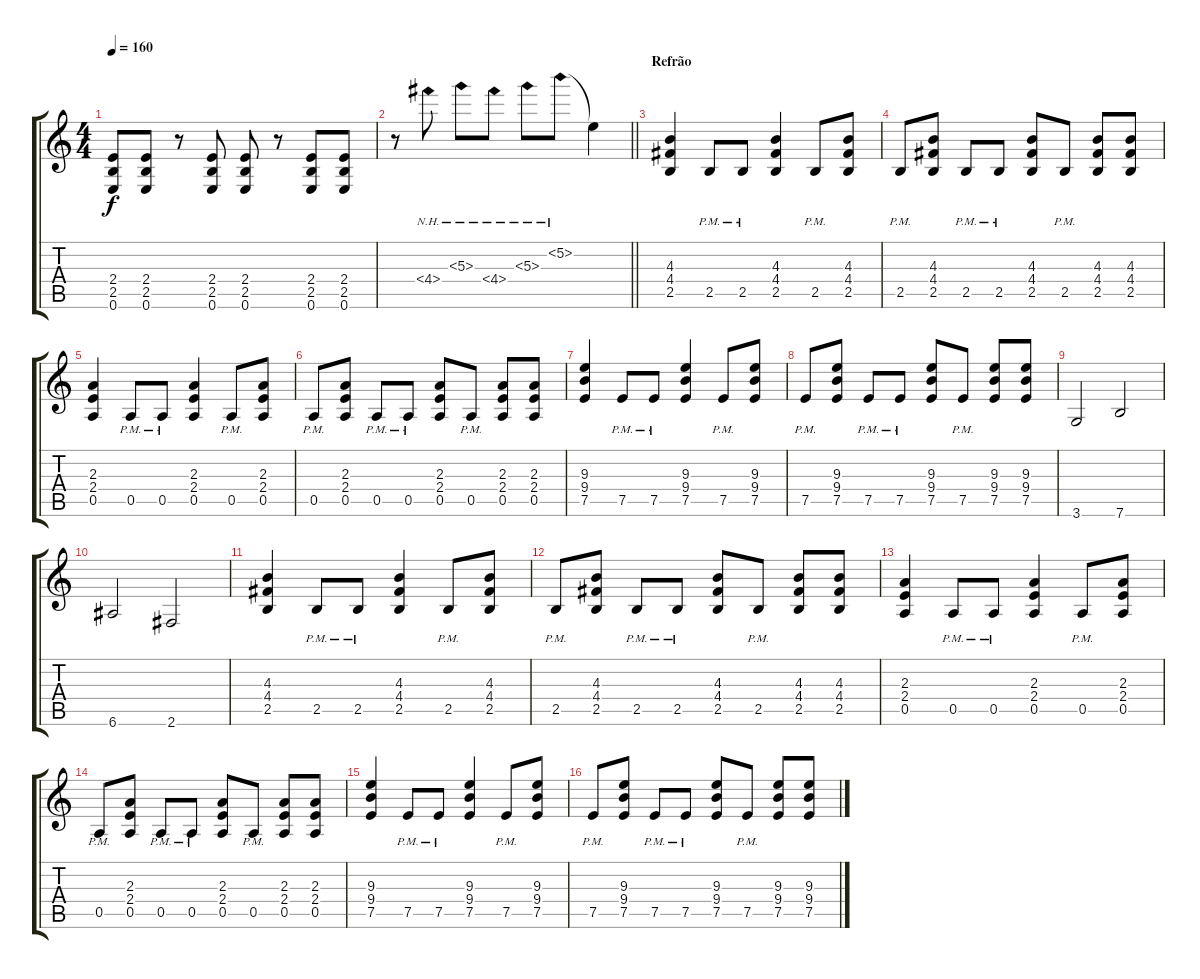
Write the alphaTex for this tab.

\track "" {instrument overdrivenguitar}
\staff {score tabs}
\tuning (E4 B3 G3 D3 A2 E2) {hide}
\ts (4 4)
\tempo 160
\clef g2
\ks c
(2.4 2.5 0.6).8{dy f} (2.4 2.5 0.6).8 r.8 (2.4 2.5 0.6).8 (2.4 2.5 0.6).8 r.8 (2.4 2.5 0.6).8 (2.4 2.5 0.6).8 |
\barLineRight lightlight
r.8 4.4{nh}.8 5.3{nh}.8 4.4{nh}.8 5.3{nh}.8 5.2{nh}.8 5.2{t}.4 |
\section ("" "Refrão")
(4.3 4.4 2.5).4 2.5{pm}.8 2.5{pm}.8 (4.3 4.4 2.5).4 2.5{pm}.8 (4.3 4.4 2.5).8 |
2.5{pm}.8 (4.3 4.4 2.5).8 2.5{pm}.8 2.5{pm}.8 (4.3 4.4 2.5).8 2.5{pm}.8 (4.3 4.4 2.5).8 (4.3 4.4 2.5).8 |
(2.3 2.4 0.5).4 0.5{pm}.8 0.5{pm}.8 (2.3 2.4 0.5).4 0.5{pm}.8 (2.3 2.4 0.5).8 |
0.5{pm}.8 (2.3 2.4 0.5).8 0.5{pm}.8 0.5{pm}.8 (2.3 2.4 0.5).8 0.5{pm}.8 (2.3 2.4 0.5).8 (2.3 2.4 0.5).8 |
(9.3 9.4 7.5).4 7.5{pm}.8 7.5{pm}.8 (9.3 9.4 7.5).4 7.5{pm}.8 (9.3 9.4 7.5).8 |
7.5{pm}.8 (9.3 9.4 7.5).8 7.5{pm}.8 7.5{pm}.8 (9.3 9.4 7.5).8 7.5{pm}.8 (9.3 9.4 7.5).8 (9.3 9.4 7.5).8 |
3.6.2 7.6.2 |
6.6.2 2.6.2 |
(4.3 4.4 2.5).4 2.5{pm}.8 2.5{pm}.8 (4.3 4.4 2.5).4 2.5{pm}.8 (4.3 4.4 2.5).8 |
2.5{pm}.8 (4.3 4.4 2.5).8 2.5{pm}.8 2.5{pm}.8 (4.3 4.4 2.5).8 2.5{pm}.8 (4.3 4.4 2.5).8 (4.3 4.4 2.5).8 |
(2.3 2.4 0.5).4 0.5{pm}.8 0.5{pm}.8 (2.3 2.4 0.5).4 0.5{pm}.8 (2.3 2.4 0.5).8 |
0.5{pm}.8 (2.3 2.4 0.5).8 0.5{pm}.8 0.5{pm}.8 (2.3 2.4 0.5).8 0.5{pm}.8 (2.3 2.4 0.5).8 (2.3 2.4 0.5).8 |
(9.3 9.4 7.5).4 7.5{pm}.8 7.5{pm}.8 (9.3 9.4 7.5).4 7.5{pm}.8 (9.3 9.4 7.5).8 |
7.5{pm}.8 (9.3 9.4 7.5).8 7.5{pm}.8 7.5{pm}.8 (9.3 9.4 7.5).8 7.5{pm}.8 (9.3 9.4 7.5).8 (9.3 9.4 7.5).8
